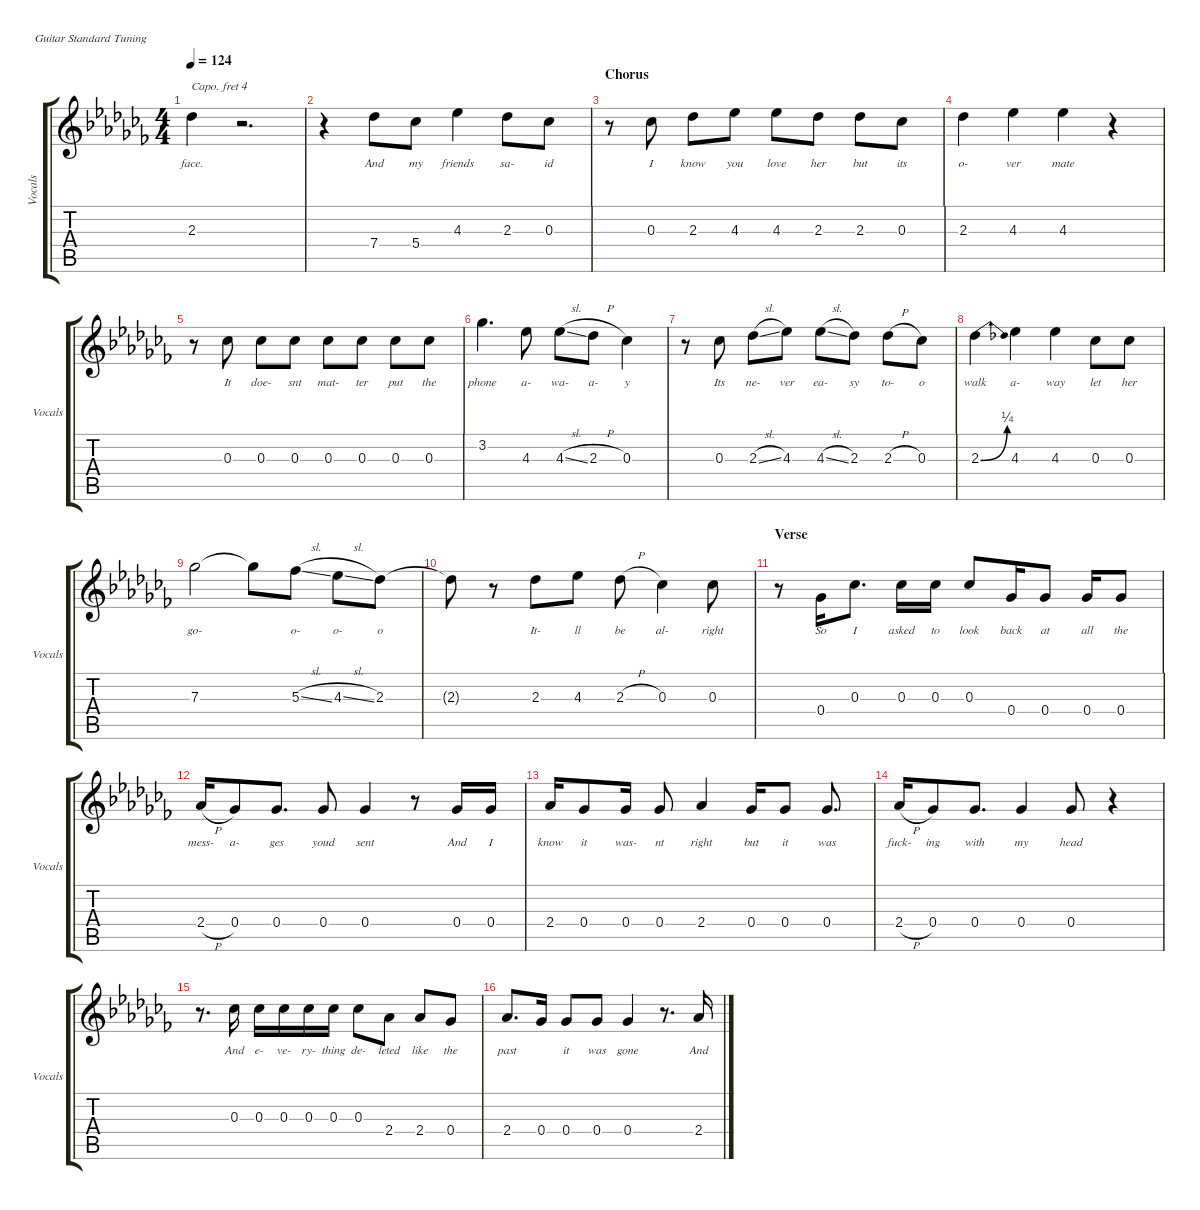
\defaultSystemsLayout 4
\hideDynamics
\singleTrackTrackNamePolicy allsystems
\multiTrackTrackNamePolicy allsystems
\otherSystemsTrackNameOrientation horizontal
\extendBarLines
\track ("Vocals" "Vocals") {defaultSystemsLayout 2 instrument acousticguitarsteel}
\staff {score tabs}
\capo 4
\tuning (E4 B3 G3 D3 A2 E2)
\ts (4 4)
\tempo 124
\clef g2
\ks abminor
2.3{acc b}.4{lyrics (0 "face.") lyrics (1 "") lyrics (2 "") lyrics (3 "") lyrics (4 "") dy mf beam Down} r.2{d beam Up} |
r.4{beam Down} 7.4{acc b}.8{lyrics (0 "And") lyrics (1 "") lyrics (2 "") lyrics (3 "") lyrics (4 "") beam Down} 5.4{acc b}.8{lyrics (0 "my") lyrics (1 "") lyrics (2 "") lyrics (3 "") lyrics (4 "") beam Down} 4.3{acc b}.4{lyrics (0 "friends") lyrics (1 "") lyrics (2 "") lyrics (3 "") lyrics (4 "") beam Down} 2.3{acc b}.8{lyrics (0 "sa-") lyrics (1 "") lyrics (2 "") lyrics (3 "") lyrics (4 "") beam Down} 0.3{acc b}.8{lyrics (0 "id") lyrics (1 "") lyrics (2 "") lyrics (3 "") lyrics (4 "") beam Down} |
\section ("" "Chorus")
r.8{beam Down} 0.3{acc b}.8{lyrics (0 "I") lyrics (1 "") lyrics (2 "") lyrics (3 "") lyrics (4 "") beam Down} 2.3{acc b}.8{lyrics (0 "know") lyrics (1 "") lyrics (2 "") lyrics (3 "") lyrics (4 "") beam Down} 4.3{acc b}.8{lyrics (0 "you") lyrics (1 "") lyrics (2 "") lyrics (3 "") lyrics (4 "") beam Down} 4.3{acc b}.8{lyrics (0 "love") lyrics (1 "") lyrics (2 "") lyrics (3 "") lyrics (4 "") beam Down} 2.3{acc b}.8{lyrics (0 "her") lyrics (1 "") lyrics (2 "") lyrics (3 "") lyrics (4 "") beam Down} 2.3{acc b}.8{lyrics (0 "but") lyrics (1 "") lyrics (2 "") lyrics (3 "") lyrics (4 "") beam Down} 0.3{acc b}.8{lyrics (0 "its") lyrics (1 "") lyrics (2 "") lyrics (3 "") lyrics (4 "") beam Down} |
2.3{acc b}.4{lyrics (0 "o-") lyrics (1 "") lyrics (2 "") lyrics (3 "") lyrics (4 "") beam Down} 4.3{acc b}.4{lyrics (0 "ver") lyrics (1 "") lyrics (2 "") lyrics (3 "") lyrics (4 "") beam Down} 4.3{acc b}.4{lyrics (0 "mate") lyrics (1 "") lyrics (2 "") lyrics (3 "") lyrics (4 "") beam Down} r.4{beam Down} |
r.8{beam Down} 0.3{acc b}.8{lyrics (0 "It") lyrics (1 "") lyrics (2 "") lyrics (3 "") lyrics (4 "") beam Down} 0.3{acc b}.8{lyrics (0 "doe-") lyrics (1 "") lyrics (2 "") lyrics (3 "") lyrics (4 "") beam Down} 0.3{acc b}.8{lyrics (0 "snt") lyrics (1 "") lyrics (2 "") lyrics (3 "") lyrics (4 "") beam Down} 0.3{acc b}.8{lyrics (0 "mat-") lyrics (1 "") lyrics (2 "") lyrics (3 "") lyrics (4 "") beam Down} 0.3{acc b}.8{lyrics (0 "ter") lyrics (1 "") lyrics (2 "") lyrics (3 "") lyrics (4 "") beam Down} 0.3{acc b}.8{lyrics (0 "put") lyrics (1 "") lyrics (2 "") lyrics (3 "") lyrics (4 "") beam Down} 0.3{acc b}.8{lyrics (0 "the") lyrics (1 "") lyrics (2 "") lyrics (3 "") lyrics (4 "") beam Down} |
3.2{acc b}.4{d lyrics (0 "phone") lyrics (1 "") lyrics (2 "") lyrics (3 "") lyrics (4 "") beam Down} 4.3{acc b}.8{lyrics (0 "a-") lyrics (1 "") lyrics (2 "") lyrics (3 "") lyrics (4 "") beam Down} 4.3{sl acc b}.8{lyrics (0 "wa-") lyrics (1 "") lyrics (2 "") lyrics (3 "") lyrics (4 "") beam Down} 2.3{h acc b}.8{lyrics (0 "a-") lyrics (1 "") lyrics (2 "") lyrics (3 "") lyrics (4 "") beam Down} 0.3{acc b}.4{lyrics (0 "y") lyrics (1 "") lyrics (2 "") lyrics (3 "") lyrics (4 "") beam Down} |
r.8{beam Down} 0.3{acc b}.8{lyrics (0 "Its") lyrics (1 "") lyrics (2 "") lyrics (3 "") lyrics (4 "") beam Down} 2.3{sl acc b}.8{lyrics (0 "ne-") lyrics (1 "") lyrics (2 "") lyrics (3 "") lyrics (4 "") beam Down} 4.3{acc b}.8{lyrics (0 "ver") lyrics (1 "") lyrics (2 "") lyrics (3 "") lyrics (4 "") beam Down} 4.3{sl acc b}.8{lyrics (0 "ea-") lyrics (1 "") lyrics (2 "") lyrics (3 "") lyrics (4 "") beam Down} 2.3{acc b}.8{lyrics (0 "sy") lyrics (1 "") lyrics (2 "") lyrics (3 "") lyrics (4 "") beam Down} 2.3{h acc b}.8{lyrics (0 "to-") lyrics (1 "") lyrics (2 "") lyrics (3 "") lyrics (4 "") beam Down} 0.3{acc b}.8{lyrics (0 "o") lyrics (1 "") lyrics (2 "") lyrics (3 "") lyrics (4 "") beam Down} |
2.3{be (bend 0 0 37.8 1) acc b}.4{lyrics (0 "walk") lyrics (1 "") lyrics (2 "") lyrics (3 "") lyrics (4 "") beam Down} 4.3{acc b}.4{lyrics (0 "a-") lyrics (1 "") lyrics (2 "") lyrics (3 "") lyrics (4 "") beam Down} 4.3{acc b}.4{lyrics (0 "way") lyrics (1 "") lyrics (2 "") lyrics (3 "") lyrics (4 "") beam Down} 0.3{acc b}.8{lyrics (0 "let") lyrics (1 "") lyrics (2 "") lyrics (3 "") lyrics (4 "") beam Down} 0.3{acc b}.8{lyrics (0 "her") lyrics (1 "") lyrics (2 "") lyrics (3 "") lyrics (4 "") beam Down} |
7.3{acc b}.2{lyrics (0 "go-") lyrics (1 "") lyrics (2 "") lyrics (3 "") lyrics (4 "") beam Down} 7.3{t acc b}.8{beam Down} 5.3{sl acc b}.8{lyrics (0 "o-") lyrics (1 "") lyrics (2 "") lyrics (3 "") lyrics (4 "") beam Down} 4.3{sl acc b}.8{lyrics (0 "o-") lyrics (1 "") lyrics (2 "") lyrics (3 "") lyrics (4 "") beam Down} 2.3{acc b}.8{lyrics (0 "o") lyrics (1 "") lyrics (2 "") lyrics (3 "") lyrics (4 "") beam Down} |
2.3{t acc b}.8{beam Down} r.8{beam Up} 2.3{acc b}.8{lyrics (0 "It-") lyrics (1 "") lyrics (2 "") lyrics (3 "") lyrics (4 "") beam Down} 4.3{acc b}.8{lyrics (0 "ll") lyrics (1 "") lyrics (2 "") lyrics (3 "") lyrics (4 "") beam Down} 2.3{h acc b}.8{lyrics (0 "be") lyrics (1 "") lyrics (2 "") lyrics (3 "") lyrics (4 "") beam Down} 0.3{acc b}.4{lyrics (0 "al-") lyrics (1 "") lyrics (2 "") lyrics (3 "") lyrics (4 "") beam Down} 0.3{acc b}.8{lyrics (0 "right") lyrics (1 "") lyrics (2 "") lyrics (3 "") lyrics (4 "") beam Down} |
\section ("" "Verse")
r.8{beam Down} 0.4{acc b}.16{lyrics (0 "So") lyrics (1 "") lyrics (2 "") lyrics (3 "") lyrics (4 "") beam Up} 0.3{acc b}.8{d lyrics (0 "I") lyrics (1 "") lyrics (2 "") lyrics (3 "") lyrics (4 "") beam Up} 0.3{acc b}.16{lyrics (0 "asked") lyrics (1 "") lyrics (2 "") lyrics (3 "") lyrics (4 "") beam Down} 0.3{acc b}.16{lyrics (0 "to") lyrics (1 "") lyrics (2 "") lyrics (3 "") lyrics (4 "") beam Down} 0.3{acc b}.8{lyrics (0 "look") lyrics (1 "") lyrics (2 "") lyrics (3 "") lyrics (4 "") beam Up} 0.4{acc b}.16{lyrics (0 "back") lyrics (1 "") lyrics (2 "") lyrics (3 "") lyrics (4 "") beam Up} 0.4{acc b}.8{lyrics (0 "at") lyrics (1 "") lyrics (2 "") lyrics (3 "") lyrics (4 "") beam Up} 0.4{acc b}.16{lyrics (0 "all") lyrics (1 "") lyrics (2 "") lyrics (3 "") lyrics (4 "") beam Up} 0.4{acc b}.8{lyrics (0 "the") lyrics (1 "") lyrics (2 "") lyrics (3 "") lyrics (4 "") beam Up} |
2.4{h acc b}.16{lyrics (0 "mess-") lyrics (1 "") lyrics (2 "") lyrics (3 "") lyrics (4 "") beam Up} 0.4{acc b}.8{lyrics (0 "a-") lyrics (1 "") lyrics (2 "") lyrics (3 "") lyrics (4 "") beam Up} 0.4{acc b}.8{d lyrics (0 "ges") lyrics (1 "") lyrics (2 "") lyrics (3 "") lyrics (4 "") beam Up} 0.4{acc b}.8{lyrics (0 "youd") lyrics (1 "") lyrics (2 "") lyrics (3 "") lyrics (4 "") beam Up} 0.4{acc b}.4{lyrics (0 "sent") lyrics (1 "") lyrics (2 "") lyrics (3 "") lyrics (4 "") beam Up} r.8{beam Up} 0.4{acc b}.16{lyrics (0 "And") lyrics (1 "") lyrics (2 "") lyrics (3 "") lyrics (4 "") beam Up} 0.4{acc b}.16{lyrics (0 "I") lyrics (1 "") lyrics (2 "") lyrics (3 "") lyrics (4 "") beam Up} |
2.4{acc b}.16{lyrics (0 "know") lyrics (1 "") lyrics (2 "") lyrics (3 "") lyrics (4 "") beam Up} 0.4{acc b}.8{lyrics (0 "it") lyrics (1 "") lyrics (2 "") lyrics (3 "") lyrics (4 "") beam Up} 0.4{acc b}.16{lyrics (0 "was-") lyrics (1 "") lyrics (2 "") lyrics (3 "") lyrics (4 "") beam Up} 0.4{acc b}.8{lyrics (0 "nt") lyrics (1 "") lyrics (2 "") lyrics (3 "") lyrics (4 "") beam Up} 2.4{acc b}.4{lyrics (0 "right") lyrics (1 "") lyrics (2 "") lyrics (3 "") lyrics (4 "") beam Up} 0.4{acc b}.16{lyrics (0 "but") lyrics (1 "") lyrics (2 "") lyrics (3 "") lyrics (4 "") beam Up} 0.4{acc b}.8{lyrics (0 "it") lyrics (1 "") lyrics (2 "") lyrics (3 "") lyrics (4 "") beam Up} 0.4{acc b}.8{d lyrics (0 "was") lyrics (1 "") lyrics (2 "") lyrics (3 "") lyrics (4 "") beam Up} |
2.4{h acc b}.16{lyrics (0 "fuck-") lyrics (1 "") lyrics (2 "") lyrics (3 "") lyrics (4 "") beam Up} 0.4{acc b}.8{lyrics (0 "ing") lyrics (1 "") lyrics (2 "") lyrics (3 "") lyrics (4 "") beam Up} 0.4{acc b}.8{d lyrics (0 "with") lyrics (1 "") lyrics (2 "") lyrics (3 "") lyrics (4 "") beam Up} 0.4{acc b}.4{lyrics (0 "my") lyrics (1 "") lyrics (2 "") lyrics (3 "") lyrics (4 "") beam Up} 0.4{acc b}.8{lyrics (0 "head") lyrics (1 "") lyrics (2 "") lyrics (3 "") lyrics (4 "") beam Up} r.4{beam Up} |
r.8{d beam Down} 0.3{acc b}.16{lyrics (0 "And") lyrics (1 "") lyrics (2 "") lyrics (3 "") lyrics (4 "") beam Down} 0.3{acc b}.16{lyrics (0 "e-") lyrics (1 "") lyrics (2 "") lyrics (3 "") lyrics (4 "") beam Down} 0.3{acc b}.16{lyrics (0 "ve-") lyrics (1 "") lyrics (2 "") lyrics (3 "") lyrics (4 "") beam Down} 0.3{acc b}.16{lyrics (0 "ry-") lyrics (1 "") lyrics (2 "") lyrics (3 "") lyrics (4 "") beam Down} 0.3{acc b}.16{lyrics (0 "thing") lyrics (1 "") lyrics (2 "") lyrics (3 "") lyrics (4 "") beam Down} 0.3{acc b}.8{lyrics (0 "de-") lyrics (1 "") lyrics (2 "") lyrics (3 "") lyrics (4 "") beam Down} 2.4{acc b}.8{lyrics (0 "leted") lyrics (1 "") lyrics (2 "") lyrics (3 "") lyrics (4 "") beam Down} 2.4{acc b}.8{lyrics (0 "like") lyrics (1 "") lyrics (2 "") lyrics (3 "") lyrics (4 "") beam Up} 0.4{acc b}.8{lyrics (0 "the") lyrics (1 "") lyrics (2 "") lyrics (3 "") lyrics (4 "") beam Up} |
2.4{acc b}.8{d lyrics (0 "past") lyrics (1 "") lyrics (2 "") lyrics (3 "") lyrics (4 "") beam Up} 0.4{acc b}.16{beam Up} 0.4{acc b}.8{lyrics (0 "it") lyrics (1 "") lyrics (2 "") lyrics (3 "") lyrics (4 "") beam Up} 0.4{acc b}.8{lyrics (0 "was") lyrics (1 "") lyrics (2 "") lyrics (3 "") lyrics (4 "") beam Up} 0.4{acc b}.4{lyrics (0 "gone") lyrics (1 "") lyrics (2 "") lyrics (3 "") lyrics (4 "") beam Up} r.8{d beam Up} 2.4{acc b}.16{lyrics (0 "And") lyrics (1 "") lyrics (2 "") lyrics (3 "") lyrics (4 "") beam Up}
